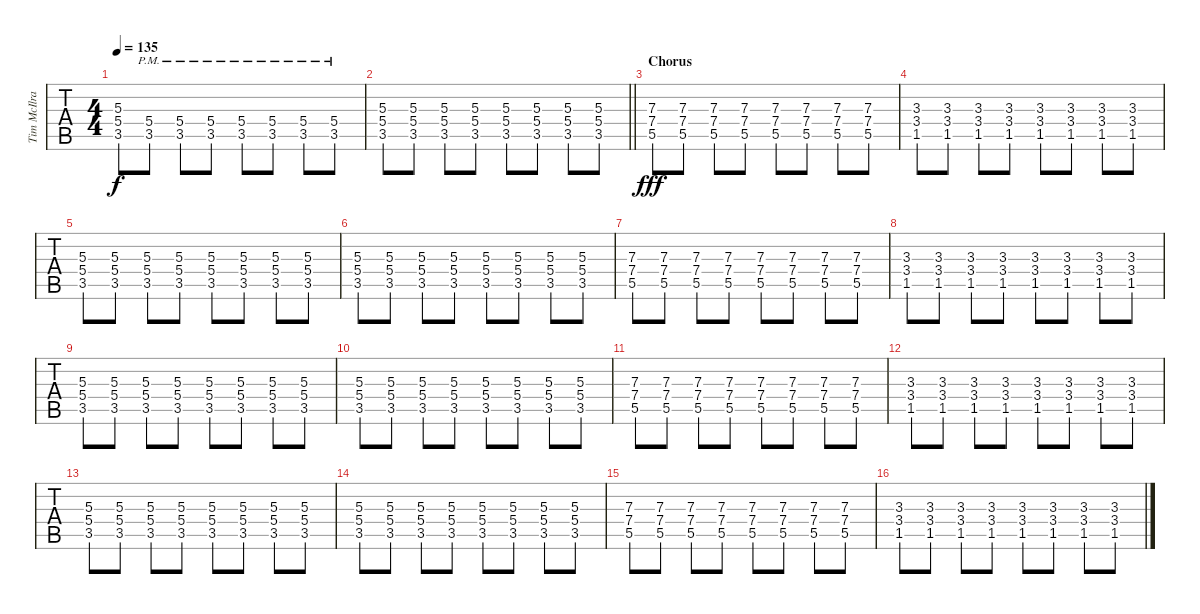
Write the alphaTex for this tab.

\track ("Tim McIlrath - Guitar One" "Tim McIlra") {instrument distortionguitar}
\staff {tabs}
\tuning (Eb4 Bb3 Gb3 Db3 Ab2 Eb2) {hide}
\ts (4 4)
\tempo 135
\clef g2
\ks c
(5.3 5.4 3.5).8{dy f} (5.4{pm} 3.5{pm}).8 (5.4{pm} 3.5{pm}).8 (5.4{pm} 3.5{pm}).8 (5.4{pm} 3.5{pm}).8 (5.4{pm} 3.5{pm}).8 (5.4{pm} 3.5{pm}).8 (5.4{pm} 3.5{pm}).8 |
\barLineRight lightlight
(5.3 5.4 3.5).8 (5.3 5.4 3.5).8 (5.3 5.4 3.5).8 (5.3 5.4 3.5).8 (5.3 5.4 3.5).8 (5.3 5.4 3.5).8 (5.3 5.4 3.5).8 (5.3 5.4 3.5).8 |
\section ("" "Chorus")
(7.3 7.4 5.5).8{dy fff volume 14 balance 8} (7.3 7.4 5.5).8 (7.3 7.4 5.5).8 (7.3 7.4 5.5).8 (7.3 7.4 5.5).8 (7.3 7.4 5.5).8 (7.3 7.4 5.5).8 (7.3 7.4 5.5).8 |
(3.3 3.4 1.5).8 (3.3 3.4 1.5).8 (3.3 3.4 1.5).8 (3.3 3.4 1.5).8 (3.3 3.4 1.5).8 (3.3 3.4 1.5).8 (3.3 3.4 1.5).8 (3.3 3.4 1.5).8 |
(5.3 5.4 3.5).8 (5.3 5.4 3.5).8 (5.3 5.4 3.5).8 (5.3 5.4 3.5).8 (5.3 5.4 3.5).8 (5.3 5.4 3.5).8 (5.3 5.4 3.5).8 (5.3 5.4 3.5).8 |
(5.3 5.4 3.5).8 (5.3 5.4 3.5).8 (5.3 5.4 3.5).8 (5.3 5.4 3.5).8 (5.3 5.4 3.5).8 (5.3 5.4 3.5).8 (5.3 5.4 3.5).8 (5.3 5.4 3.5).8 |
(7.3 7.4 5.5).8 (7.3 7.4 5.5).8 (7.3 7.4 5.5).8 (7.3 7.4 5.5).8 (7.3 7.4 5.5).8 (7.3 7.4 5.5).8 (7.3 7.4 5.5).8 (7.3 7.4 5.5).8 |
(3.3 3.4 1.5).8 (3.3 3.4 1.5).8 (3.3 3.4 1.5).8 (3.3 3.4 1.5).8 (3.3 3.4 1.5).8 (3.3 3.4 1.5).8 (3.3 3.4 1.5).8 (3.3 3.4 1.5).8 |
(5.3 5.4 3.5).8 (5.3 5.4 3.5).8 (5.3 5.4 3.5).8 (5.3 5.4 3.5).8 (5.3 5.4 3.5).8 (5.3 5.4 3.5).8 (5.3 5.4 3.5).8 (5.3 5.4 3.5).8 |
(5.3 5.4 3.5).8 (5.3 5.4 3.5).8 (5.3 5.4 3.5).8 (5.3 5.4 3.5).8 (5.3 5.4 3.5).8 (5.3 5.4 3.5).8 (5.3 5.4 3.5).8 (5.3 5.4 3.5).8 |
(7.3 7.4 5.5).8{volume 9 balance 12} (7.3 7.4 5.5).8 (7.3 7.4 5.5).8 (7.3 7.4 5.5).8 (7.3 7.4 5.5).8 (7.3 7.4 5.5).8 (7.3 7.4 5.5).8 (7.3 7.4 5.5).8 |
(3.3 3.4 1.5).8 (3.3 3.4 1.5).8 (3.3 3.4 1.5).8 (3.3 3.4 1.5).8 (3.3 3.4 1.5).8 (3.3 3.4 1.5).8 (3.3 3.4 1.5).8 (3.3 3.4 1.5).8 |
(5.3 5.4 3.5).8 (5.3 5.4 3.5).8 (5.3 5.4 3.5).8 (5.3 5.4 3.5).8 (5.3 5.4 3.5).8 (5.3 5.4 3.5).8 (5.3 5.4 3.5).8 (5.3 5.4 3.5).8 |
(5.3 5.4 3.5).8 (5.3 5.4 3.5).8 (5.3 5.4 3.5).8 (5.3 5.4 3.5).8 (5.3 5.4 3.5).8 (5.3 5.4 3.5).8 (5.3 5.4 3.5).8 (5.3 5.4 3.5).8 |
(7.3 7.4 5.5).8 (7.3 7.4 5.5).8 (7.3 7.4 5.5).8 (7.3 7.4 5.5).8 (7.3 7.4 5.5).8 (7.3 7.4 5.5).8 (7.3 7.4 5.5).8 (7.3 7.4 5.5).8 |
(3.3 3.4 1.5).8 (3.3 3.4 1.5).8 (3.3 3.4 1.5).8 (3.3 3.4 1.5).8 (3.3 3.4 1.5).8 (3.3 3.4 1.5).8 (3.3 3.4 1.5).8 (3.3 3.4 1.5).8
